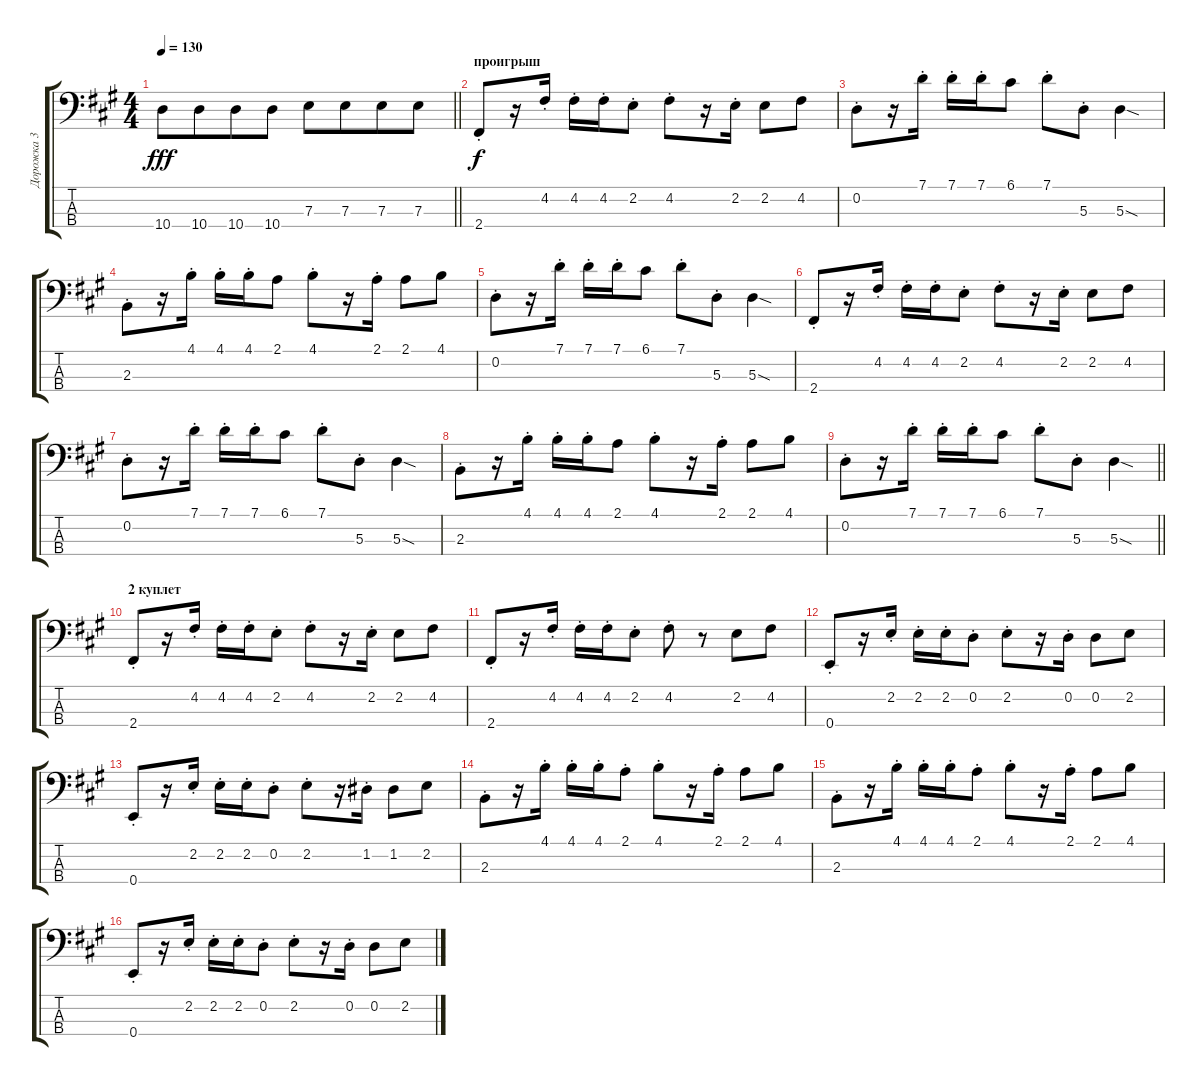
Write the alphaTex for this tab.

\track ("Дорожка 3" "Дорожка 3") {instrument electricbassfinger}
\staff {score tabs}
\tuning (G2 D2 A1 E1) {hide}
\ts (4 4)
\tempo 130
\clef f4
\barLineRight lightlight
\ks f#minor
10.4.8{dy fff} 10.4.8{beam merge} 10.4.8 10.4.8 7.3.8 7.3.8{beam merge} 7.3.8 7.3.8 |
\section ("" "проигрыш")
2.4{st}.8{dy f} r.16 4.2{st}.16 4.2{st}.16 4.2{st}.16 2.2{st}.8 4.2{st}.8 r.16 2.2{st}.16 2.2.8 4.2.8 |
0.2{st}.8 r.16 7.1{st}.16 7.1{st}.16 7.1{st}.16 6.1.8 7.1{st}.8 5.3{st}.8 5.3{sod}.4 |
2.3{st}.8 r.16 4.1{st}.16 4.1{st}.16 4.1{st}.16 2.1.8 4.1{st}.8 r.16 2.1{st}.16 2.1.8 4.1.8 |
0.2{st}.8 r.16 7.1{st}.16 7.1{st}.16 7.1{st}.16 6.1.8 7.1{st}.8 5.3{st}.8 5.3{sod}.4 |
2.4{st}.8 r.16 4.2{st}.16 4.2{st}.16 4.2{st}.16 2.2{st}.8 4.2{st}.8 r.16 2.2{st}.16 2.2.8 4.2.8 |
0.2{st}.8 r.16 7.1{st}.16 7.1{st}.16 7.1{st}.16 6.1.8 7.1{st}.8 5.3{st}.8 5.3{sod}.4 |
2.3{st}.8 r.16 4.1{st}.16 4.1{st}.16 4.1{st}.16 2.1.8 4.1{st}.8 r.16 2.1{st}.16 2.1.8 4.1.8 |
\barLineRight lightlight
0.2{st}.8 r.16 7.1{st}.16 7.1{st}.16 7.1{st}.16 6.1.8 7.1{st}.8 5.3{st}.8 5.3{sod}.4 |
\section ("" "2 куплет")
2.4{st}.8 r.16 4.2{st}.16 4.2{st}.16 4.2{st}.16 2.2{st}.8 4.2{st}.8 r.16 2.2{st}.16 2.2.8 4.2.8 |
2.4{st}.8 r.16 4.2{st}.16 4.2{st}.16 4.2{st}.16 2.2{st}.8 4.2{st}.8 r.8 2.2.8 4.2.8 |
0.4{st}.8 r.16 2.2{st}.16 2.2{st}.16 2.2{st}.16 0.2{st}.8 2.2{st}.8 r.16 0.2{st}.16 0.2.8 2.2.8 |
0.4{st}.8 r.16 2.2{st}.16 2.2{st}.16 2.2{st}.16 0.2{st}.8 2.2{st}.8 r.16 1.2{st}.16 1.2.8 2.2.8 |
2.3{st}.8 r.16 4.1{st}.16 4.1{st}.16 4.1{st}.16 2.1{st}.8 4.1{st}.8 r.16 2.1{st}.16 2.1.8 4.1.8 |
2.3{st}.8 r.16 4.1{st}.16 4.1{st}.16 4.1{st}.16 2.1{st}.8 4.1{st}.8 r.16 2.1{st}.16 2.1.8 4.1.8 |
0.4{st}.8 r.16 2.2{st}.16 2.2{st}.16 2.2{st}.16 0.2{st}.8 2.2{st}.8 r.16 0.2{st}.16 0.2.8 2.2.8
